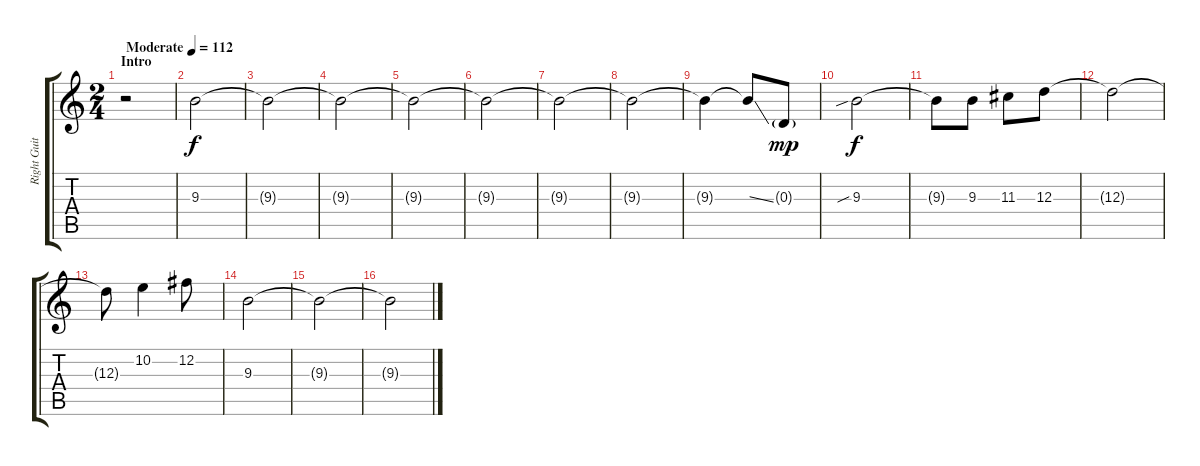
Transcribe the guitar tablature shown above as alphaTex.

\track ("Right Guitar" "Right Guit") {instrument distortionguitar}
\staff {score tabs}
\tuning (B3 Gb3 D3 A2 E2 B1) {hide}
\ts (2 4)
\section ("" "Intro")
\tempo (112 "Moderate")
\clef g2
\ks c
r.2{dy f volume 0 instrument distortionguitar} |
9.3.2{volume 11} |
9.3{t}.2 |
9.3{t}.2 |
9.3{t}.2 |
9.3{t}.2 |
9.3{t}.2 |
9.3{t}.2 |
9.3{t}.4 9.3{ss t}.8 0.3{g}.8{dy mp} |
9.3{sib}.2{dy f} |
9.3{t}.8 9.3.8 11.3.8 12.3.8 |
12.3{t}.2 |
12.3{t}.8 10.2.4 12.2.8 |
9.3.2 |
9.3{t}.2 |
9.3{t}.2
